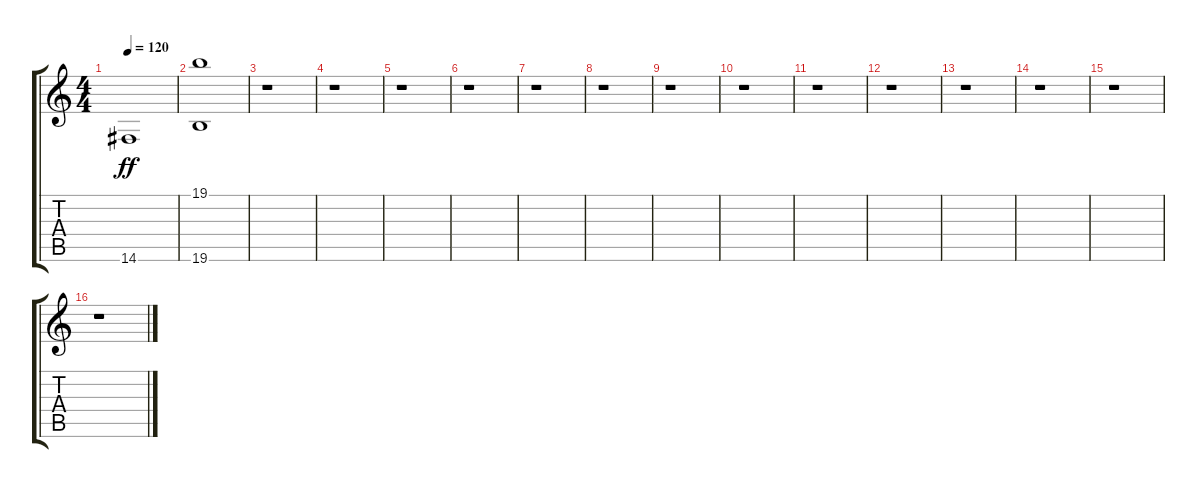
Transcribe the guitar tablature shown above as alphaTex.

\track "" {instrument stringensemble2}
\staff {score tabs}
\tuning (E4 B3 G3 D3 A2 E2) {hide}
\ts (4 4)
\tempo 120
\clef g2
\ks c
14.6.1{dy ff} |
(19.1 19.6).1 |
r.1 |
r.1 |
r.1 |
r.1 |
r.1 |
r.1 |
r.1 |
r.1 |
r.1 |
r.1 |
r.1 |
r.1 |
r.1 |
r.1
